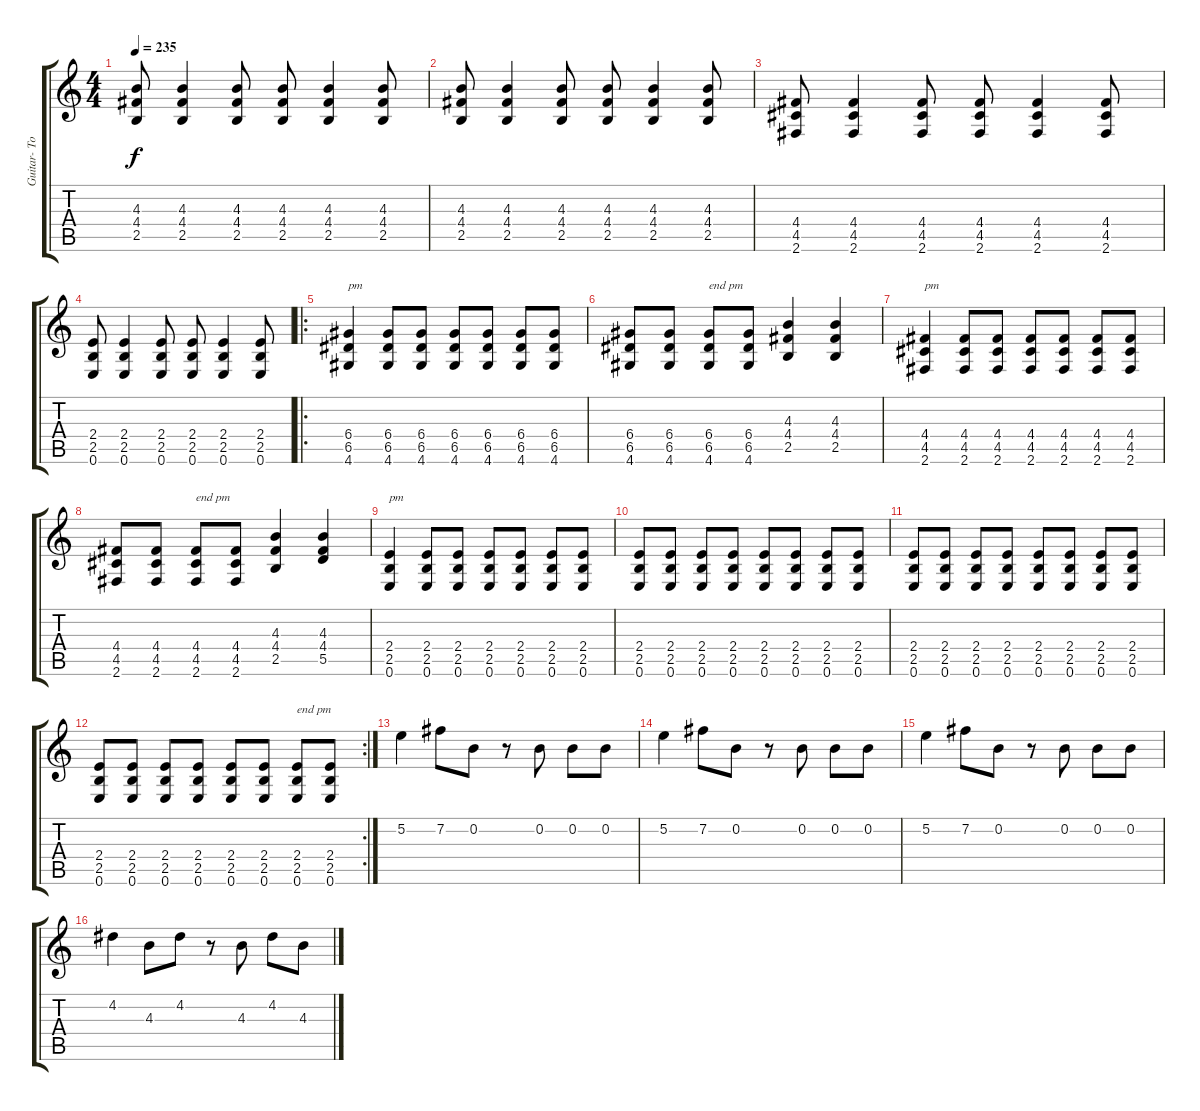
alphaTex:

\track ("Guitar- Tom DeLonge" "Guitar- To") {instrument electricguitarclean}
\staff {score tabs}
\tuning (E4 B3 G3 D3 A2 E2) {hide}
\ts (4 4)
\tempo 235
\clef g2
\ks c
(4.3 4.4 2.5).8{dy f} (4.3 4.4 2.5).4 (4.3 4.4 2.5).8 (4.3 4.4 2.5).8 (4.3 4.4 2.5).4 (4.3 4.4 2.5).8 |
(4.3 4.4 2.5).8 (4.3 4.4 2.5).4 (4.3 4.4 2.5).8 (4.3 4.4 2.5).8 (4.3 4.4 2.5).4 (4.3 4.4 2.5).8 |
(4.4 4.5 2.6).8 (4.4 4.5 2.6).4 (4.4 4.5 2.6).8 (4.4 4.5 2.6).8 (4.4 4.5 2.6).4 (4.4 4.5 2.6).8 |
(2.4 2.5 0.6).8 (2.4 2.5 0.6).4 (2.4 2.5 0.6).8 (2.4 2.5 0.6).8 (2.4 2.5 0.6).4 (2.4 2.5 0.6).8 |
\ro
(6.4 6.5 4.6).4{txt "pm"} (6.4 6.5 4.6).8 (6.4 6.5 4.6).8 (6.4 6.5 4.6).8 (6.4 6.5 4.6).8 (6.4 6.5 4.6).8 (6.4 6.5 4.6).8 |
(6.4 6.5 4.6).8 (6.4 6.5 4.6).8 (6.4 6.5 4.6).8{txt "end pm"} (6.4 6.5 4.6).8 (4.3 4.4 2.5).4 (4.3 4.4 2.5).4 |
(4.4 4.5 2.6).4{txt "pm"} (4.4 4.5 2.6).8 (4.4 4.5 2.6).8 (4.4 4.5 2.6).8 (4.4 4.5 2.6).8 (4.4 4.5 2.6).8 (4.4 4.5 2.6).8 |
(4.4 4.5 2.6).8 (4.4 4.5 2.6).8 (4.4 4.5 2.6).8{txt "end pm"} (4.4 4.5 2.6).8 (4.3 4.4 2.5).4 (4.3 4.4 5.5).4 |
(2.4 2.5 0.6).4{txt "pm"} (2.4 2.5 0.6).8 (2.4 2.5 0.6).8 (2.4 2.5 0.6).8 (2.4 2.5 0.6).8 (2.4 2.5 0.6).8 (2.4 2.5 0.6).8 |
(2.4 2.5 0.6).8 (2.4 2.5 0.6).8 (2.4 2.5 0.6).8 (2.4 2.5 0.6).8 (2.4 2.5 0.6).8 (2.4 2.5 0.6).8 (2.4 2.5 0.6).8 (2.4 2.5 0.6).8 |
(2.4 2.5 0.6).8 (2.4 2.5 0.6).8 (2.4 2.5 0.6).8 (2.4 2.5 0.6).8 (2.4 2.5 0.6).8 (2.4 2.5 0.6).8 (2.4 2.5 0.6).8 (2.4 2.5 0.6).8 |
\rc 2
(2.4 2.5 0.6).8 (2.4 2.5 0.6).8 (2.4 2.5 0.6).8 (2.4 2.5 0.6).8 (2.4 2.5 0.6).8 (2.4 2.5 0.6).8 (2.4 2.5 0.6).8{txt "end pm"} (2.4 2.5 0.6).8 |
5.2.4 7.2.8 0.2.8 r.8 0.2.8 0.2.8 0.2.8 |
5.2.4 7.2.8 0.2.8 r.8 0.2.8 0.2.8 0.2.8 |
5.2.4 7.2.8 0.2.8 r.8 0.2.8 0.2.8 0.2.8 |
4.2.4 4.3.8 4.2.8 r.8 4.3.8 4.2.8 4.3.8
